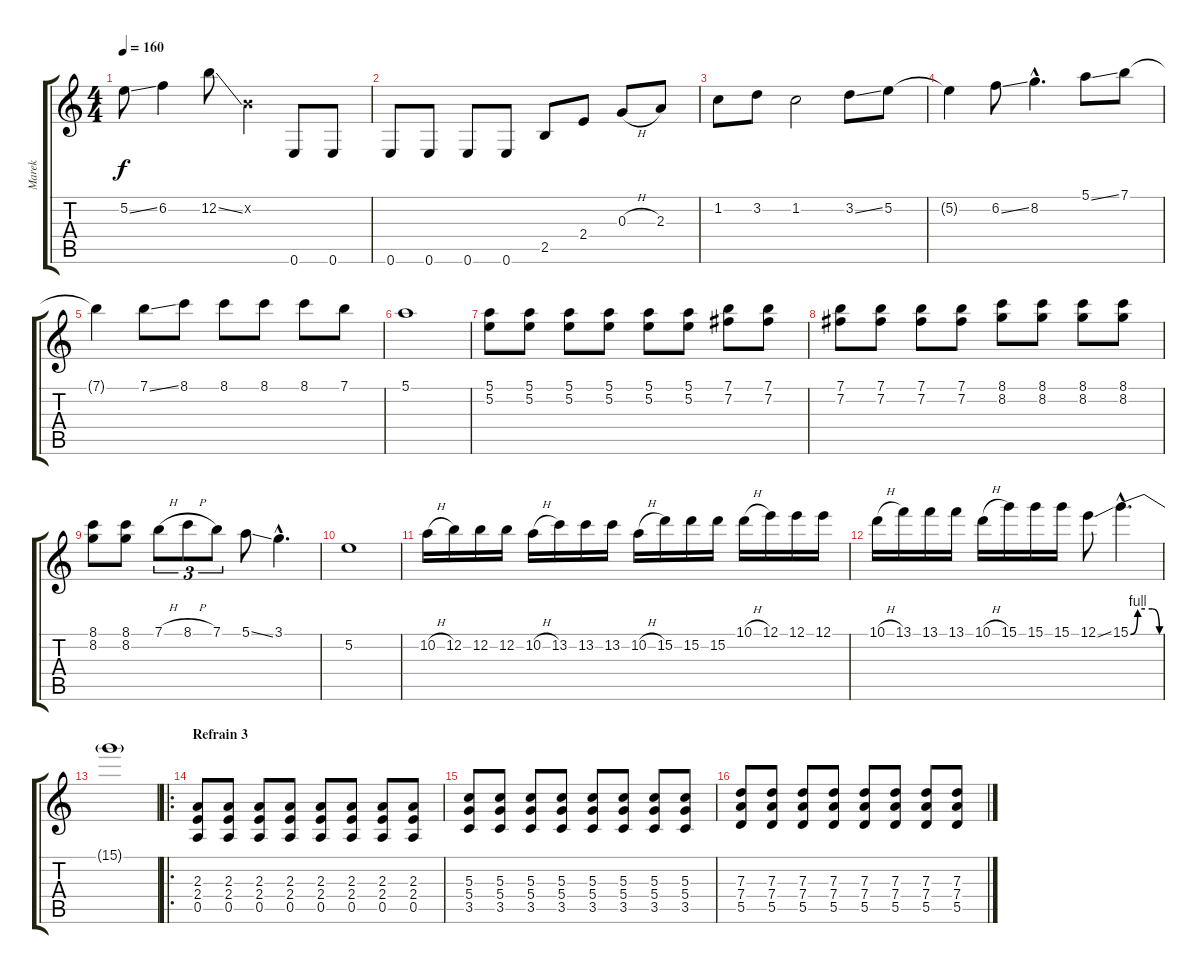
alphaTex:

\track ("Marek" "Marek") {instrument distortionguitar}
\staff {score tabs}
\tuning (E4 B3 G3 D3 A2 E2) {hide}
\ts (4 4)
\tempo 160
\clef g2
\ks c
5.2{ss}.8{dy f} 6.2.4 12.2{ss}.8 0.2{x}.4 0.6.8 0.6.8 |
0.6.8 0.6.8 0.6.8 0.6.8 2.5.8 2.4.8 0.3{h}.8 2.3.8 |
1.2.8 3.2.8 1.2.2 3.2{ss}.8 5.2.8 |
5.2{t}.4 6.2{ss}.8 8.2{hac}.4{d} 5.1{ss}.8 7.1.8 |
7.1{t}.4 7.1{ss}.8 8.1.8 8.1.8 8.1.8 8.1.8 7.1.8 |
5.1.1 |
(5.1 5.2).8 (5.1 5.2).8 (5.1 5.2).8 (5.1 5.2).8 (5.1 5.2).8 (5.1 5.2).8 (7.1 7.2).8 (7.1 7.2).8 |
(7.1 7.2).8 (7.1 7.2).8 (7.1 7.2).8 (7.1 7.2).8 (8.1 8.2).8 (8.1 8.2).8 (8.1 8.2).8 (8.1 8.2).8 |
(8.1 8.2).8 (8.1 8.2).8 7.1{h}.8{tu (3 2)} 8.1{h}.8{tu (3 2)} 7.1.8{tu (3 2)} 5.1{ss}.8 3.1{hac}.4{d} |
5.2.1 |
10.2{h}.16 12.2.16 12.2.16 12.2.16 10.2{h}.16 13.2.16 13.2.16 13.2.16 10.2{h}.16 15.2.16 15.2.16 15.2.16 10.1{h}.16 12.1.16 12.1.16 12.1.16 |
10.1{h}.16 13.1.16 13.1.16 13.1.16 10.1{h}.16 15.1.16 15.1.16 15.1.16 12.1{ss}.8 15.1{be (custom 0 0 15 4 30 4 45 4 60 0) hac}.4{d} |
15.1{t}.1 |
\ro
\section ("" "Refrain 3")
(2.3 2.4 0.5).8 (2.3 2.4 0.5).8 (2.3 2.4 0.5).8 (2.3 2.4 0.5).8 (2.3 2.4 0.5).8 (2.3 2.4 0.5).8 (2.3 2.4 0.5).8 (2.3 2.4 0.5).8 |
(5.3 5.4 3.5).8 (5.3 5.4 3.5).8 (5.3 5.4 3.5).8 (5.3 5.4 3.5).8 (5.3 5.4 3.5).8 (5.3 5.4 3.5).8 (5.3 5.4 3.5).8 (5.3 5.4 3.5).8 |
(7.3 7.4 5.5).8 (7.3 7.4 5.5).8 (7.3 7.4 5.5).8 (7.3 7.4 5.5).8 (7.3 7.4 5.5).8 (7.3 7.4 5.5).8 (7.3 7.4 5.5).8 (7.3 7.4 5.5).8
